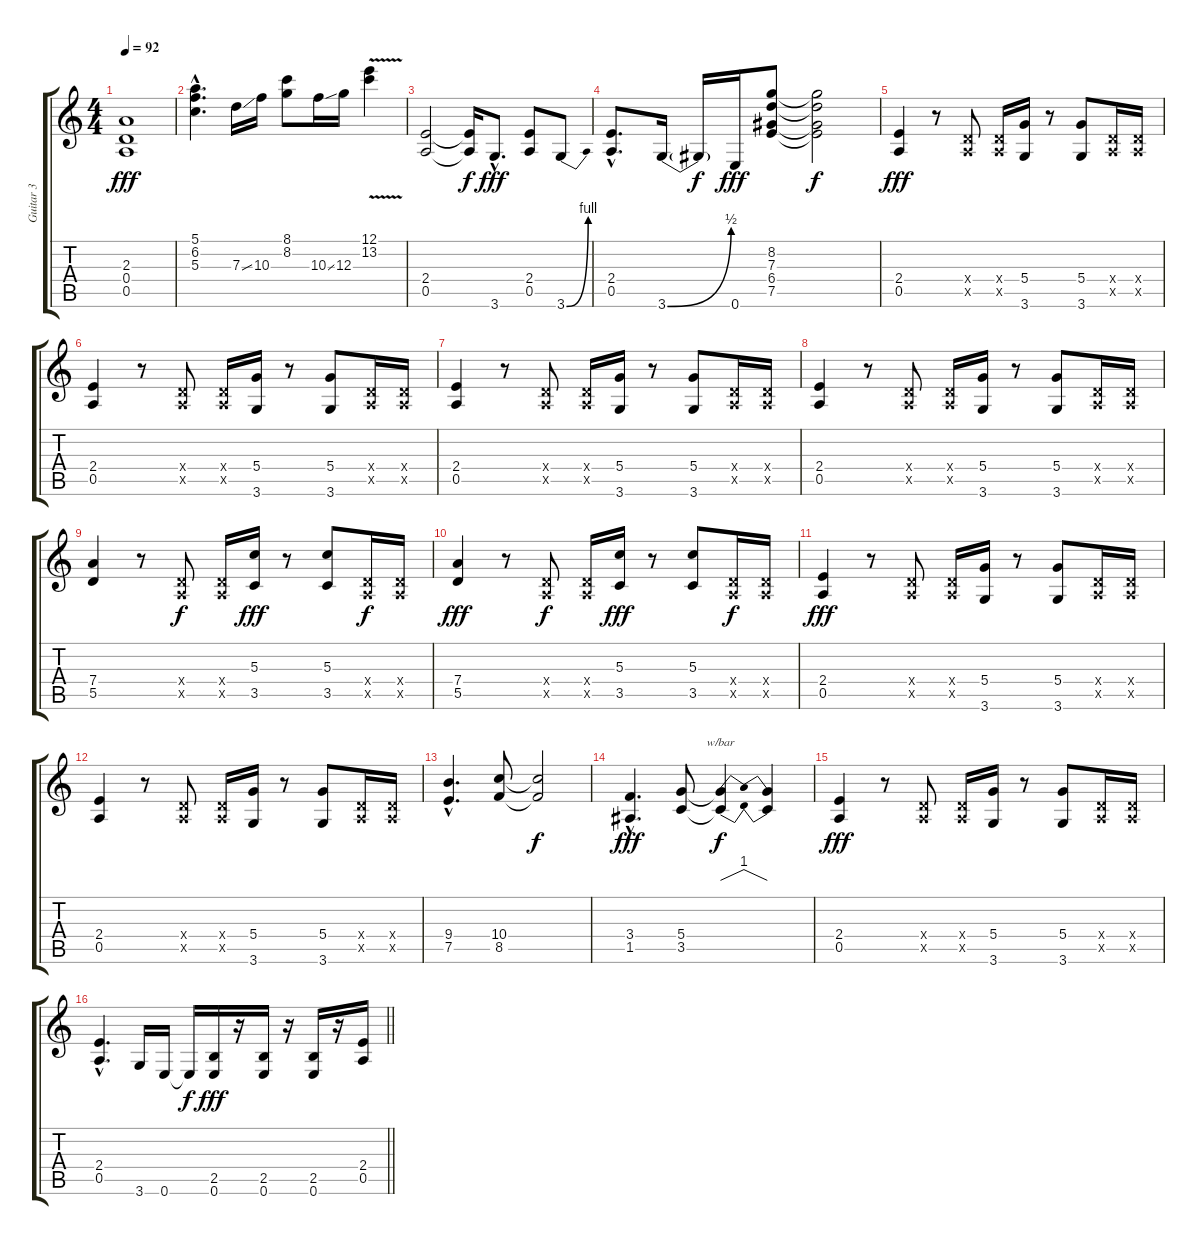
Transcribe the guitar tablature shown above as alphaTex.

\track ("Guitar 3" "Guitar 3") {instrument distortionguitar}
\staff {score tabs}
\tuning (E4 B3 G3 D3 A2 E2) {hide}
\ts (4 4)
\tempo 92
\clef g2
\ks c
(2.3 0.4 0.5{t}).1{dy fff} |
(5.1{hac} 6.2{hac} 5.3{hac}).4{d} 7.3{ss}.16 10.3.16 (8.1 8.2).8 10.3{ss}.16 12.3.16 (12.1{v} 13.2{v}).4 |
(2.4 0.5).2 (2.4{t} 0.5{t}).16{dy f} 3.6{hac}.8{d dy fff} (2.4 0.5).8 3.6{be (bend 0 0 60 4)}.8 |
(2.4{hac} 0.5{hac}).8{d} 3.6{be (bend 0 0 60 2)}.16 3.6{t}.16{dy f} 0.6.16{dy fff} (8.2 7.3 6.4 7.5).8 (8.2{t} 7.3{t} 6.4{t} 7.5{t}).2{dy f} |
(2.4 0.5).4{dy fff} r.8 (0.4{x} 0.5{x}).8 (0.4{x} 0.5{x}).16 (5.4 3.6).16 r.8 (5.4 3.6).8 (0.4{x} 0.5{x}).16 (0.4{x} 0.5{x}).16 |
(2.4 0.5).4 r.8 (0.4{x} 0.5{x}).8 (0.4{x} 0.5{x}).16 (5.4 3.6).16 r.8 (5.4 3.6).8 (0.4{x} 0.5{x}).16 (0.4{x} 0.5{x}).16 |
(2.4 0.5).4 r.8 (0.4{x} 0.5{x}).8 (0.4{x} 0.5{x}).16 (5.4 3.6).16 r.8 (5.4 3.6).8 (0.4{x} 0.5{x}).16 (0.4{x} 0.5{x}).16 |
(2.4 0.5).4 r.8 (0.4{x} 0.5{x}).8 (0.4{x} 0.5{x}).16 (5.4 3.6).16 r.8 (5.4 3.6).8 (0.4{x} 0.5{x}).16 (0.4{x} 0.5{x}).16 |
(7.4 5.5).4 r.8 (0.4{x} 0.5{x}).8{dy f} (0.4{x} 0.5{x}).16 (5.3 3.5).16{dy fff} r.8 (5.3 3.5).8 (0.4{x} 0.5{x}).16{dy f} (0.4{x} 0.5{x}).16 |
(7.4 5.5).4{dy fff} r.8 (0.4{x} 0.5{x}).8{dy f} (0.4{x} 0.5{x}).16 (5.3 3.5).16{dy fff} r.8 (5.3 3.5).8 (0.4{x} 0.5{x}).16{dy f} (0.4{x} 0.5{x}).16 |
(2.4 0.5).4{dy fff} r.8 (0.4{x} 0.5{x}).8 (0.4{x} 0.5{x}).16 (5.4 3.6).16 r.8 (5.4 3.6).8 (0.4{x} 0.5{x}).16 (0.4{x} 0.5{x}).16 |
(2.4 0.5).4 r.8 (0.4{x} 0.5{x}).8 (0.4{x} 0.5{x}).16 (5.4 3.6).16 r.8 (5.4 3.6).8 (0.4{x} 0.5{x}).16 (0.4{x} 0.5{x}).16 |
(9.4{hac} 7.5{hac}).4{d} (10.4 8.5).8 (10.4{t} 8.5{t}).2{dy f} |
(3.4{hac} 1.5{hac}).4{d dy fff} (5.4 3.5).8 (5.4{t} 3.5{t}).4{tbe (dip default 0 0 30 4 60 0) dy f} (5.4{t} 3.5{t}).4 |
(2.4 0.5).4{dy fff} r.8 (0.4{x} 0.5{x}).8 (0.4{x} 0.5{x}).16 (5.4 3.6).16 r.8 (5.4 3.6).8 (0.4{x} 0.5{x}).16 (0.4{x} 0.5{x}).16 |
\barLineRight lightlight
(2.4{hac} 0.5{hac}).4{d} 3.6.16 0.6.16 0.6{t}.16{dy f} (2.5 0.6).16{dy fff} r.16 (2.5 0.6).16 r.16 (2.5 0.6).16 r.16 (2.4 0.5).16
